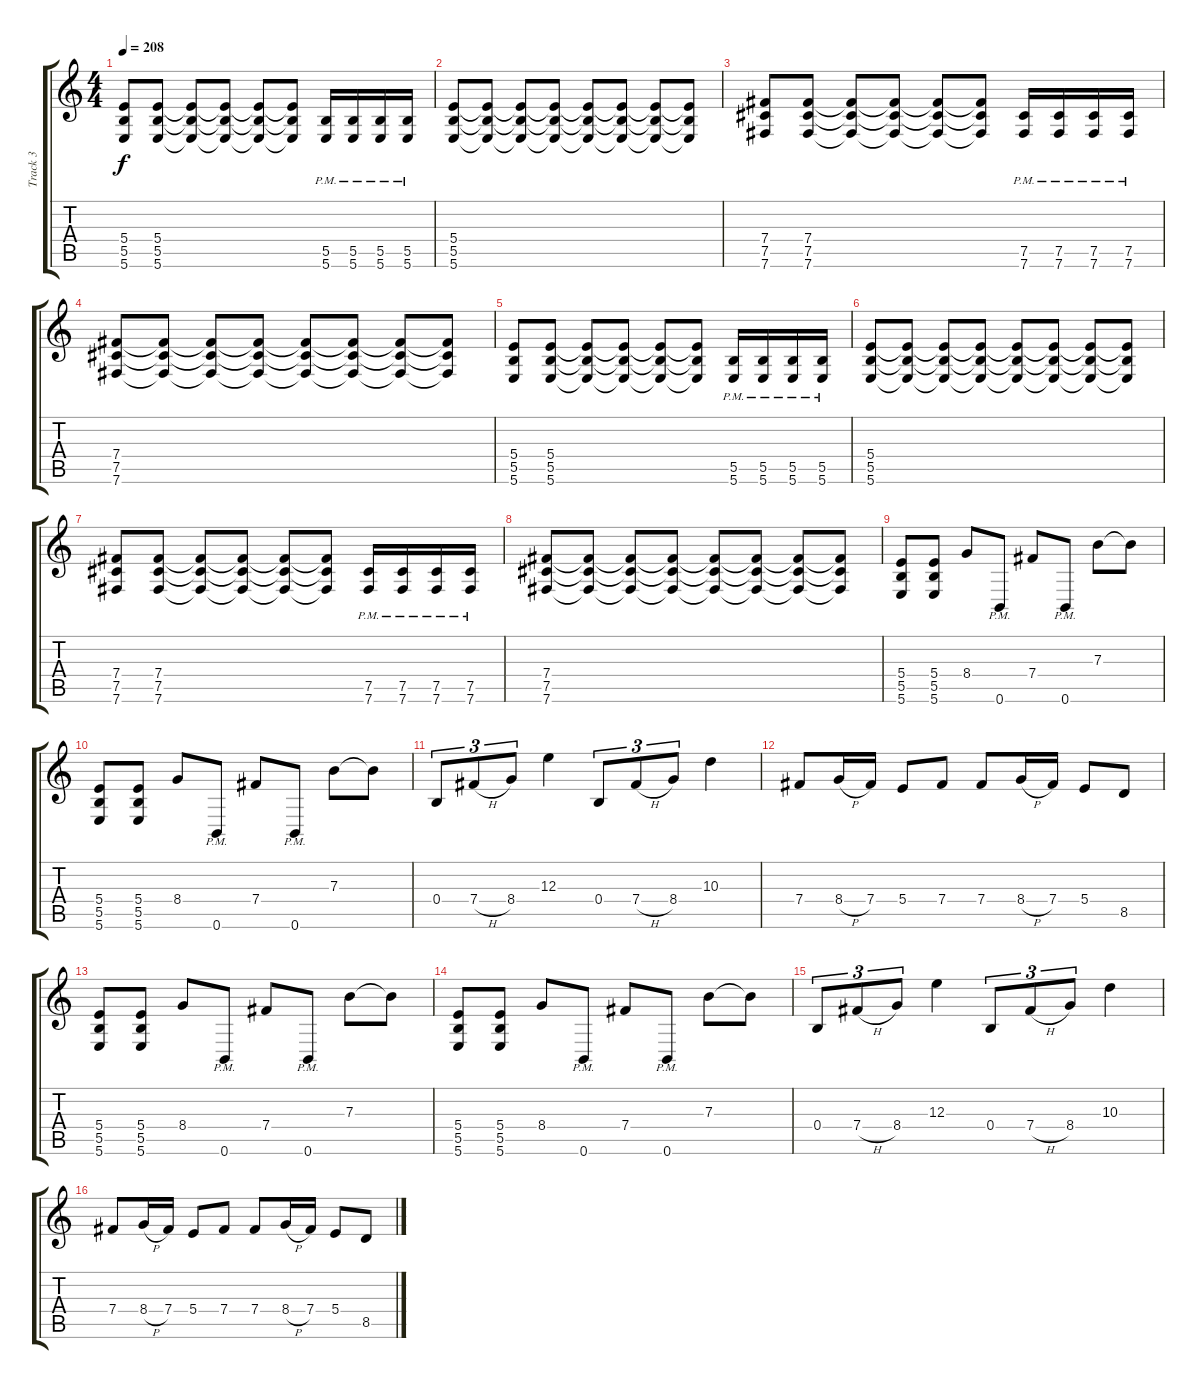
\track ("Track 3" "Track 3") {instrument distortionguitar}
\staff {score tabs}
\tuning (Db4 Ab3 E3 B2 Gb2 B1) {hide}
\ts (4 4)
\tempo 208
\clef g2
\ks c
(5.4 5.5 5.6).8{dy f} (5.4 5.5 5.6).8 (5.4{t} 5.5{t} 5.6{t}).8 (5.4{t} 5.5{t} 5.6{t}).8 (5.4{t} 5.5{t} 5.6{t}).8 (5.4{t} 5.5{t} 5.6{t}).8 (5.5{pm} 5.6{pm}).16 (5.5{pm} 5.6{pm}).16 (5.5{pm} 5.6{pm}).16 (5.5{pm} 5.6{pm}).16 |
(5.4 5.5 5.6).8 (5.4{t} 5.5{t} 5.6{t}).8 (5.4{t} 5.5{t} 5.6{t}).8 (5.4{t} 5.5{t} 5.6{t}).8 (5.4{t} 5.5{t} 5.6{t}).8 (5.4{t} 5.5{t} 5.6{t}).8 (5.4{t} 5.5{t} 5.6{t}).8 (5.4{t} 5.5{t} 5.6{t}).8 |
(7.4 7.5 7.6).8 (7.4 7.5 7.6).8 (7.4{t} 7.5{t} 7.6{t}).8 (7.4{t} 7.5{t} 7.6{t}).8 (7.4{t} 7.5{t} 7.6{t}).8 (7.4{t} 7.5{t} 7.6{t}).8 (7.5{pm} 7.6{pm}).16 (7.5{pm} 7.6{pm}).16 (7.5{pm} 7.6{pm}).16 (7.5{pm} 7.6{pm}).16 |
(7.4 7.5 7.6).8 (7.4{t} 7.5{t} 7.6{t}).8 (7.4{t} 7.5{t} 7.6{t}).8 (7.4{t} 7.5{t} 7.6{t}).8 (7.4{t} 7.5{t} 7.6{t}).8 (7.4{t} 7.5{t} 7.6{t}).8 (7.4{t} 7.5{t} 7.6{t}).8 (7.4{t} 7.5{t} 7.6{t}).8 |
(5.4 5.5 5.6).8 (5.4 5.5 5.6).8 (5.4{t} 5.5{t} 5.6{t}).8 (5.4{t} 5.5{t} 5.6{t}).8 (5.4{t} 5.5{t} 5.6{t}).8 (5.4{t} 5.5{t} 5.6{t}).8 (5.5{pm} 5.6{pm}).16 (5.5{pm} 5.6{pm}).16 (5.5{pm} 5.6{pm}).16 (5.5{pm} 5.6{pm}).16 |
(5.4 5.5 5.6).8 (5.4{t} 5.5{t} 5.6{t}).8 (5.4{t} 5.5{t} 5.6{t}).8 (5.4{t} 5.5{t} 5.6{t}).8 (5.4{t} 5.5{t} 5.6{t}).8 (5.4{t} 5.5{t} 5.6{t}).8 (5.4{t} 5.5{t} 5.6{t}).8 (5.4{t} 5.5{t} 5.6{t}).8 |
(7.4 7.5 7.6).8 (7.4 7.5 7.6).8 (7.4{t} 7.5{t} 7.6{t}).8 (7.4{t} 7.5{t} 7.6{t}).8 (7.4{t} 7.5{t} 7.6{t}).8 (7.4{t} 7.5{t} 7.6{t}).8 (7.5{pm} 7.6{pm}).16 (7.5{pm} 7.6{pm}).16 (7.5{pm} 7.6{pm}).16 (7.5{pm} 7.6{pm}).16 |
(7.4 7.5 7.6).8 (7.4{t} 7.5{t} 7.6{t}).8 (7.4{t} 7.5{t} 7.6{t}).8 (7.4{t} 7.5{t} 7.6{t}).8 (7.4{t} 7.5{t} 7.6{t}).8 (7.4{t} 7.5{t} 7.6{t}).8 (7.4{t} 7.5{t} 7.6{t}).8 (7.4{t} 7.5{t} 7.6{t}).8 |
(5.4 5.5 5.6).8 (5.4 5.5 5.6).8 8.4.8 0.6{pm}.8 7.4.8 0.6{pm}.8 7.3.8 7.3{t}.8 |
(5.4 5.5 5.6).8 (5.4 5.5 5.6).8 8.4.8 0.6{pm}.8 7.4.8 0.6{pm}.8 7.3.8 7.3{t}.8 |
0.4.8{tu (3 2)} 7.4{h}.8{tu (3 2)} 8.4.8{tu (3 2)} 12.3.4 0.4.8{tu (3 2)} 7.4{h}.8{tu (3 2)} 8.4.8{tu (3 2)} 10.3.4 |
7.4.8 8.4{h}.16 7.4.16 5.4.8 7.4.8 7.4.8 8.4{h}.16 7.4.16 5.4.8 8.5.8 |
(5.4 5.5 5.6).8 (5.4 5.5 5.6).8 8.4.8 0.6{pm}.8 7.4.8 0.6{pm}.8 7.3.8 7.3{t}.8 |
(5.4 5.5 5.6).8 (5.4 5.5 5.6).8 8.4.8 0.6{pm}.8 7.4.8 0.6{pm}.8 7.3.8 7.3{t}.8 |
0.4.8{tu (3 2)} 7.4{h}.8{tu (3 2)} 8.4.8{tu (3 2)} 12.3.4 0.4.8{tu (3 2)} 7.4{h}.8{tu (3 2)} 8.4.8{tu (3 2)} 10.3.4 |
7.4.8 8.4{h}.16 7.4.16 5.4.8 7.4.8 7.4.8 8.4{h}.16 7.4.16 5.4.8 8.5.8
